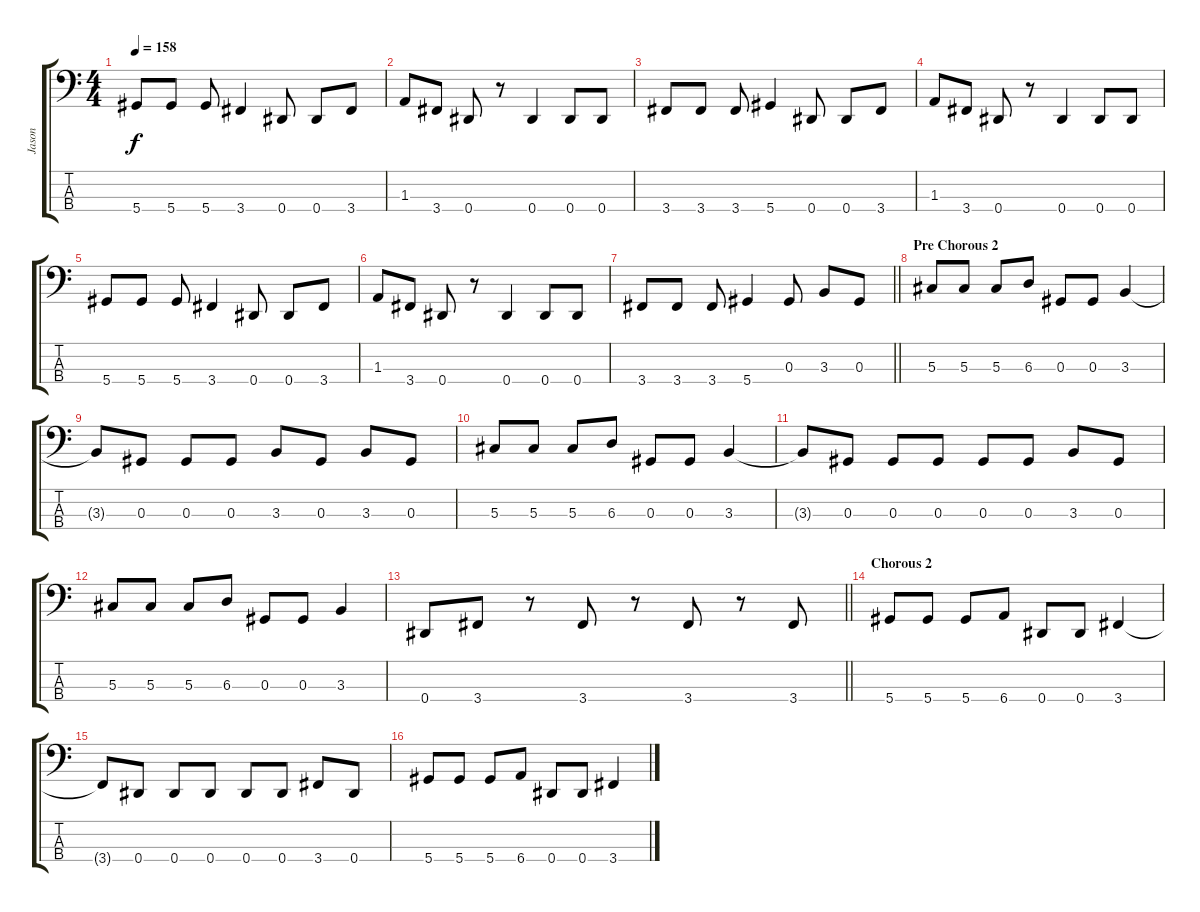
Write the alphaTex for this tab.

\track ("Jason" "Jason") {instrument electricbassfinger}
\staff {score tabs}
\tuning (Gb2 Db2 Ab1 Eb1) {hide}
\ts (4 4)
\tempo 158
\clef f4
\ks c
5.4.8{dy f} 5.4.8 5.4.8 3.4.4 0.4.8 0.4.8 3.4.8 |
1.3.8 3.4.8 0.4.8 r.8 0.4.4 0.4.8 0.4.8 |
3.4.8 3.4.8 3.4.8 5.4.4 0.4.8 0.4.8 3.4.8 |
1.3.8 3.4.8 0.4.8 r.8 0.4.4 0.4.8 0.4.8 |
5.4.8 5.4.8 5.4.8 3.4.4 0.4.8 0.4.8 3.4.8 |
1.3.8 3.4.8 0.4.8 r.8 0.4.4 0.4.8 0.4.8 |
\barLineRight lightlight
3.4.8 3.4.8 3.4.8 5.4.4 0.3.8 3.3.8 0.3.8 |
\section ("" "Pre Chorous 2")
5.3.8 5.3.8 5.3.8 6.3.8 0.3.8 0.3.8 3.3.4 |
3.3{t}.8 0.3.8 0.3.8 0.3.8 3.3.8 0.3.8 3.3.8 0.3.8 |
5.3.8 5.3.8 5.3.8 6.3.8 0.3.8 0.3.8 3.3.4 |
3.3{t}.8 0.3.8 0.3.8 0.3.8 0.3.8 0.3.8 3.3.8 0.3.8 |
5.3.8 5.3.8 5.3.8 6.3.8 0.3.8 0.3.8 3.3.4 |
\barLineRight lightlight
0.4.8 3.4.8 r.8 3.4.8 r.8 3.4.8 r.8 3.4.8 |
\section ("" "Chorous 2")
5.4.8 5.4.8 5.4.8 6.4.8 0.4.8 0.4.8 3.4.4 |
3.4{t}.8 0.4.8 0.4.8 0.4.8 0.4.8 0.4.8 3.4.8 0.4.8 |
5.4.8 5.4.8 5.4.8 6.4.8 0.4.8 0.4.8 3.4.4
